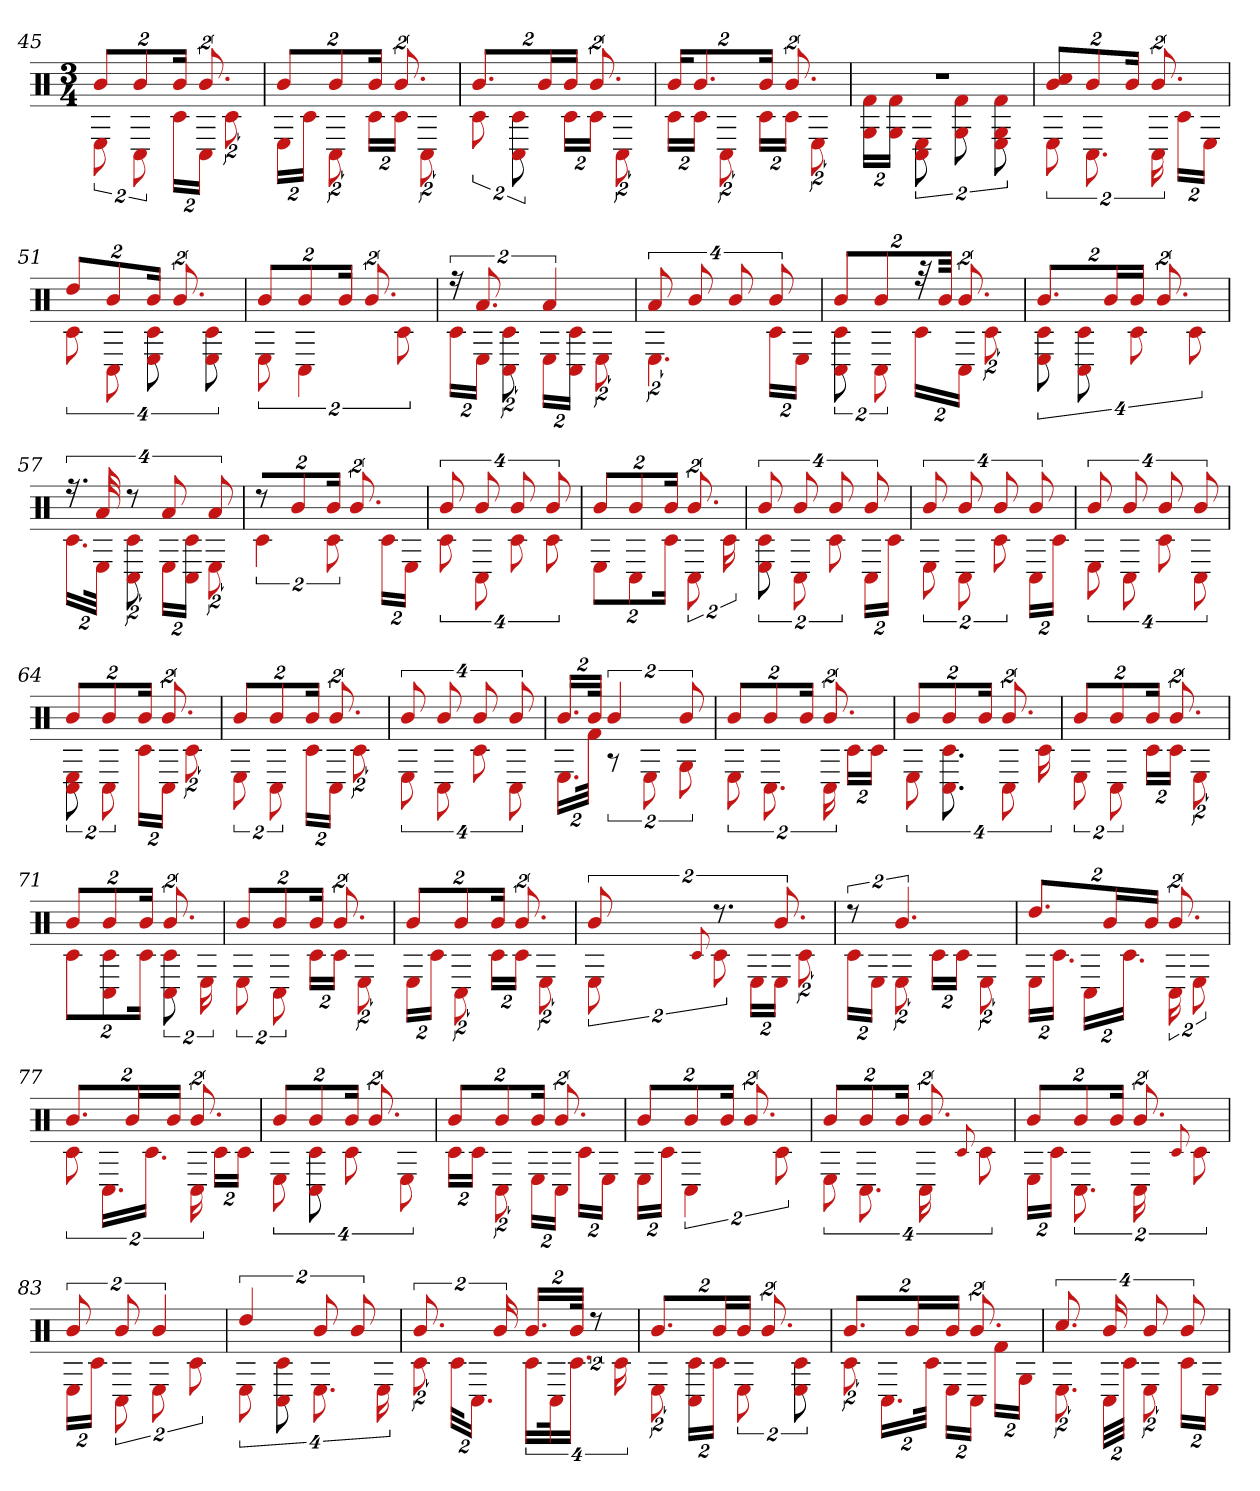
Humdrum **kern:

**kern
*part1
*staff1
*clefX
*k[]
*M3/4
=45
*^
16%3b	16%3E
16%3b	16%3C#
32%3bJ	32%3c#L
16%3.b	32%3C#J
.	16%3c#
=46	=46
16%3b	32%3EL
.	32%3c#J
16%3b	16%3C#
32%3bJ	32%3c#L
16%3.b	32%3c#J
.	16%3C#
=47	=47
16%3.b	16%3c#
.	16%3c# 16%3C#
32%3b	.
32%3bJ	32%3c#L
16%3.b	32%3c#J
.	16%3C#
=48	=48
32%3bJ	32%3c#L
16%3.b	32%3c#J
.	16%3C#
32%3bJ	32%3c#L
16%3.b	32%3c#J
.	16%3E
=49	=49
2.r	32%3G 32%3f#L
.	32%3f# 32%3GJ
.	16%3E 16%3C#
.	16%3G 16%3f#
.	16%3G 16%3f# 16%3E
=50	=50
16%3b 16%3cc#	16%3E
16%3b	16%3.C#
32%3bJ	.
16%3.b	32%3C#
.	32%3c#L
.	32%3EJ
=51	=51
16%3dd	16%3c#
16%3b	16%3C#
32%3bJ	16%3c# 16%3E
16%3.b	.
.	16%3c# 16%3E
=52	=52
16%3b	16%3E
16%3b	8%3C#
32%3bJ	.
16%3.b	.
.	16%3c#
=53	=53
32%3r	32%3c#L
16%3.a	32%3EJ
.	16%3C# 16%3c#
8%3a	32%3EL
.	32%3C# 32%3c#J
.	16%3E
=54	=54
16%3a	8%3.E
16%3b	.
16%3b	.
16%3b	32%3c#L
.	32%3EJ
=55	=55
16%3b	16%3c# 16%3C#
16%3b	16%3C#
64%3r	32%3c#L
64%3bJJ	.
16%3.b	32%3C#J
.	16%3c#
=56	=56
16%3.b	16%3E 16%3c#
.	16%3c# 16%3C#
32%3b	.
32%3bJ	16%3c#
16%3.b	.
.	16%3c#
=57	=57
32%3.r	32%3.c#L
64%3a	64%3EJk
16%3r	16%3C# 16%3c#
16%3a	32%3EL
.	32%3C# 32%3c#J
16%3a	16%3E
=58	=58
16%3r	8%3c#
16%3b	.
32%3bJ	16%3c#
16%3.b	.
.	32%3c#L
.	32%3EJ
=59	=59
16%3b	16%3c#
16%3b	16%3C#
16%3b	16%3c#
16%3b	16%3c#
=60	=60
16%3b	16%3E
16%3b	16%3C#
32%3bJ	32%3c#J
16%3.b	16%3C#
.	32%3c#
=61	=61
16%3b	16%3c# 16%3E
16%3b	16%3C#
16%3b	16%3c#
16%3b	32%3C#L
.	32%3c#J
=62	=62
16%3b	16%3E
16%3b	16%3C#
16%3b	16%3c#
16%3b	32%3C#L
.	32%3c#J
=63	=63
16%3b	16%3E
16%3b	16%3C#
16%3b	16%3c#
16%3b	16%3C#
=64	=64
16%3b	16%3C# 16%3E
16%3b	16%3C#
32%3bJ	32%3c#L
16%3.b	32%3C#J
.	16%3c#
=65	=65
16%3b	16%3E
16%3b	16%3C#
32%3bJ	32%3c#L
16%3.b	32%3C#J
.	16%3c#
=66	=66
16%3b	16%3E
16%3b	16%3C#
16%3b	16%3c#
16%3b	16%3C#
=67	=67
32%3.bL	32%3.EL
64%3bJk	64%3f#Jk
8%3b	16%3r
.	16%3E
16%3b	16%3G
=68	=68
16%3b	16%3E
16%3b	16%3.C#
32%3bJ	.
16%3.b	32%3C#
.	32%3c#L
.	32%3c#J
=69	=69
16%3b	16%3E
16%3b	16%3.C# 16%3.c#
32%3bJ	.
16%3.b	16%3C#
.	32%3c#
=70	=70
16%3b	16%3E
16%3b	16%3C#
32%3bJ	32%3c#L
16%3.b	32%3c#J
.	16%3E
=71	=71
16%3b	16%3c#
16%3b	16%3c# 16%3C#
32%3bJ	32%3c#J
16%3.b	16%3C# 16%3c#
.	32%3E
=72	=72
16%3b	16%3E
16%3b	16%3C#
32%3bJ	32%3c#L
16%3.b	32%3c#J
.	16%3E
=73	=73
16%3b	32%3EL
.	32%3c#J
16%3b	16%3C#
32%3bJ	32%3c#L
16%3.b	32%3c#J
.	16%3E
=74	=74
16%3b	16%3E
.	8qqc#
16%3.r	16%3c#
.	32%3EL
16%3.b	32%3EJ
.	16%3c#
=75	=75
16%3r	32%3c#L
.	32%3EJ
8%3.b	16%3E
.	32%3c#L
.	32%3c#J
.	16%3E
=76	=76
16%3.dd	32%3EL
.	32%3.c#J
.	32%3C#L
32%3b	.
.	32%3.c#J
32%3bJ	.
16%3.b	32%3C#
.	16%3E
=77	=77
16%3.b	16%3c#
.	32%3.C#L
32%3b	.
.	32%3.c#J
32%3bJ	.
16%3.b	32%3C#
.	32%3c#L
.	32%3c#J
=78	=78
16%3b	16%3E
16%3b	16%3c# 16%3C#
32%3bJ	16%3c#
16%3.b	.
.	16%3E
=79	=79
16%3b	32%3c#L
.	32%3c#J
16%3b	16%3C#
32%3bJ	32%3EL
16%3.b	32%3C#J
.	32%3c#L
.	32%3EJ
=80	=80
16%3b	32%3EL
.	32%3c#J
16%3b	8%3C#
32%3bJ	.
16%3.b	.
.	16%3c#
=81	=81
16%3b	16%3E
16%3b	16%3.C#
32%3bJ	.
16%3.b	32%3C#
.	8qqc#
.	16%3c#
=82	=82
16%3b	32%3EL
.	32%3c#J
16%3b	16%3.C#
32%3bJ	.
16%3.b	32%3C#
.	8qqc#
.	16%3c#
=83	=83
16%3b	32%3EL
.	32%3c#J
16%3b	16%3C#
8%3b	16%3E
.	16%3c#
=84	=84
8%3dd	16%3E
.	16%3C# 16%3c#
16%3b	16%3.E
16%3b	.
.	32%3E
=85	=85
16%3.b	16%3c#
.	64%3c#KL
.	32%3.C#J
32%3b	.
32%3.bL	32%3c#L
.	64%3C#k
64%3bJk	32%3.c#J
16%3r	.
.	32%3c#
=86	=86
16%3.b	16%3E
.	32%3c# 32%3C#L
32%3b	32%3c#J
32%3bJ	16%3E
16%3.b	.
.	16%3c# 16%3E
=87	=87
16%3.b	16%3c#
.	32%3.C#L
32%3b	.
.	64%3c#Jk
32%3bJ	32%3EL
16%3.b	32%3C#J
.	32%3f#L
.	32%3GJ
=88	=88
16%3.cc#	16%3.E
32%3b	64%3C#LL
.	64%3c#JJ
16%3b	16%3E
16%3b	32%3c#L
.	32%3EJ
*v	*v
=
*-
